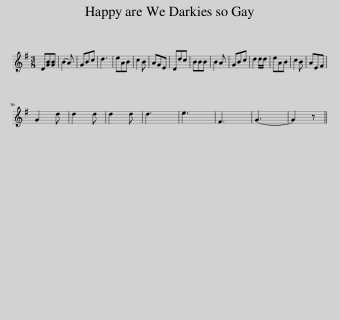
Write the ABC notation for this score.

X:1
L:1/8
M:3/8
I:linebreak $
K:G
V:1 treble
V:1
 D[GB][GB] | (B2 A) | GBc | d3 | eAB | %5
 c2 B | AGE | Ddc | BBB | B2 A | %10
 GBc | d2 d/d/ | eAB | c2 B | AEF |$ %15
 G2 d | d2 d | d2 d | d3 | e3 | %20
 F3 | G3- | G2 z || %23
